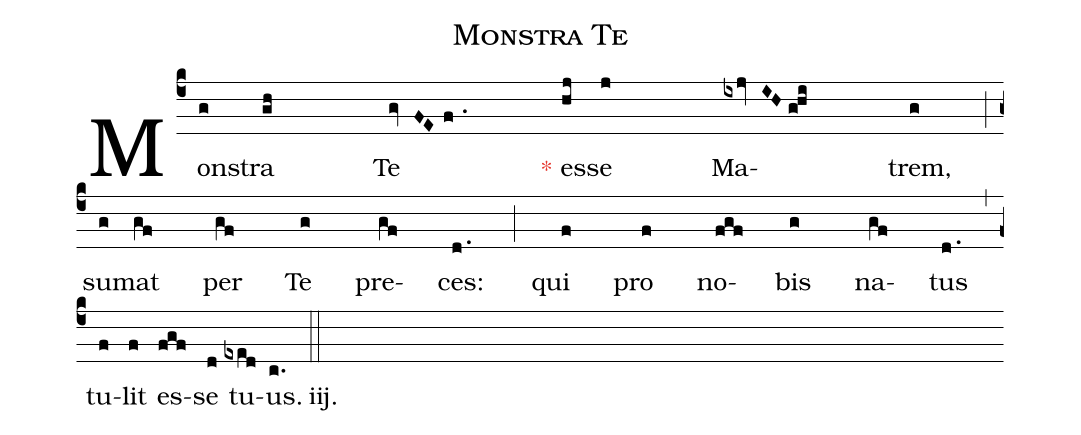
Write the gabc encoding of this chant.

name: Monstra Te;
%%
(c4)Mon(g)stra(gh) Te(gvFEf.) <c>*</c> es(hj)se(j) Ma(ixjvIHghi)trem,(g) (;z)
su(g)mat(gf) per(gf) Te(g) pre(gf)ces:(d.) (;) qui(f) pro(f) no(fgf)bis(g) na(gf)tus(d.) (,z)
tu(f)lit(f) es(fgf)se(d) tu(exed)us.(c.) iij.(::)(/[60])
